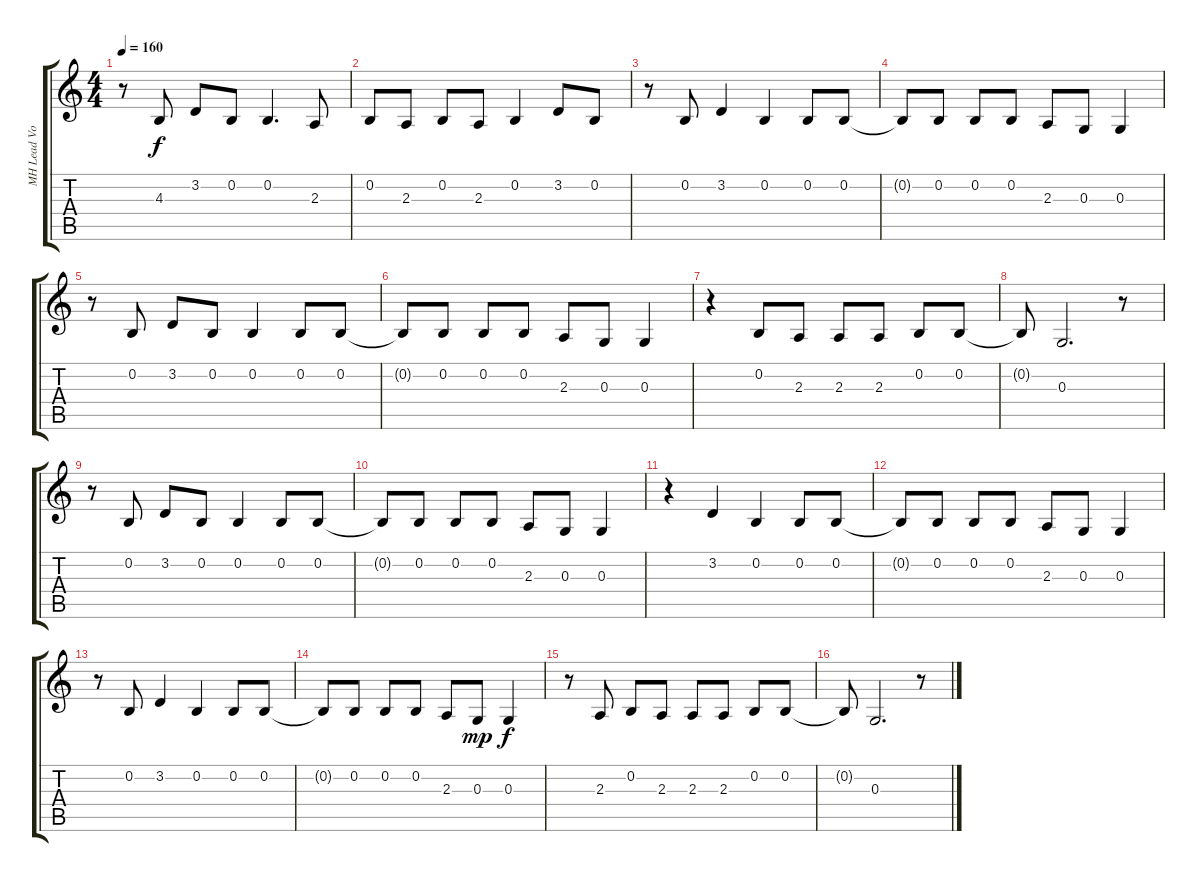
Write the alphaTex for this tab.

\track ("MH Lead Vocals" "MH Lead Vo") {instrument tenorsax}
\staff {score tabs}
\tuning (E4 B3 G3 D3 A2 E2) {hide}
\ts (4 4)
\tempo 160
\clef g2
\ks c
r.8{dy f} 4.3.8 3.2.8 0.2.8 0.2.4{d} 2.3.8 |
0.2.8 2.3.8 0.2.8 2.3.8 0.2.4 3.2.8 0.2.8 |
r.8 0.2.8 3.2.4 0.2.4 0.2.8 0.2.8 |
0.2{t}.8 0.2.8 0.2.8 0.2.8 2.3.8 0.3.8 0.3.4 |
r.8 0.2.8 3.2.8 0.2.8 0.2.4 0.2.8 0.2.8 |
0.2{t}.8 0.2.8 0.2.8 0.2.8 2.3.8 0.3.8 0.3.4 |
r.4 0.2.8 2.3.8 2.3.8 2.3.8 0.2.8 0.2.8 |
0.2{t}.8 0.3.2{d} r.8 |
r.8 0.2.8 3.2.8 0.2.8 0.2.4 0.2.8 0.2.8 |
0.2{t}.8 0.2.8 0.2.8 0.2.8 2.3.8 0.3.8 0.3.4 |
r.4 3.2.4 0.2.4 0.2.8 0.2.8 |
0.2{t}.8 0.2.8 0.2.8 0.2.8 2.3.8 0.3.8 0.3.4 |
r.8 0.2.8 3.2.4 0.2.4 0.2.8 0.2.8 |
0.2{t}.8 0.2.8 0.2.8 0.2.8 2.3.8 0.3.8{dy mp} 0.3.4{dy f} |
r.8 2.3.8 0.2.8 2.3.8 2.3.8 2.3.8 0.2.8 0.2.8 |
0.2{t}.8 0.3.2{d} r.8
